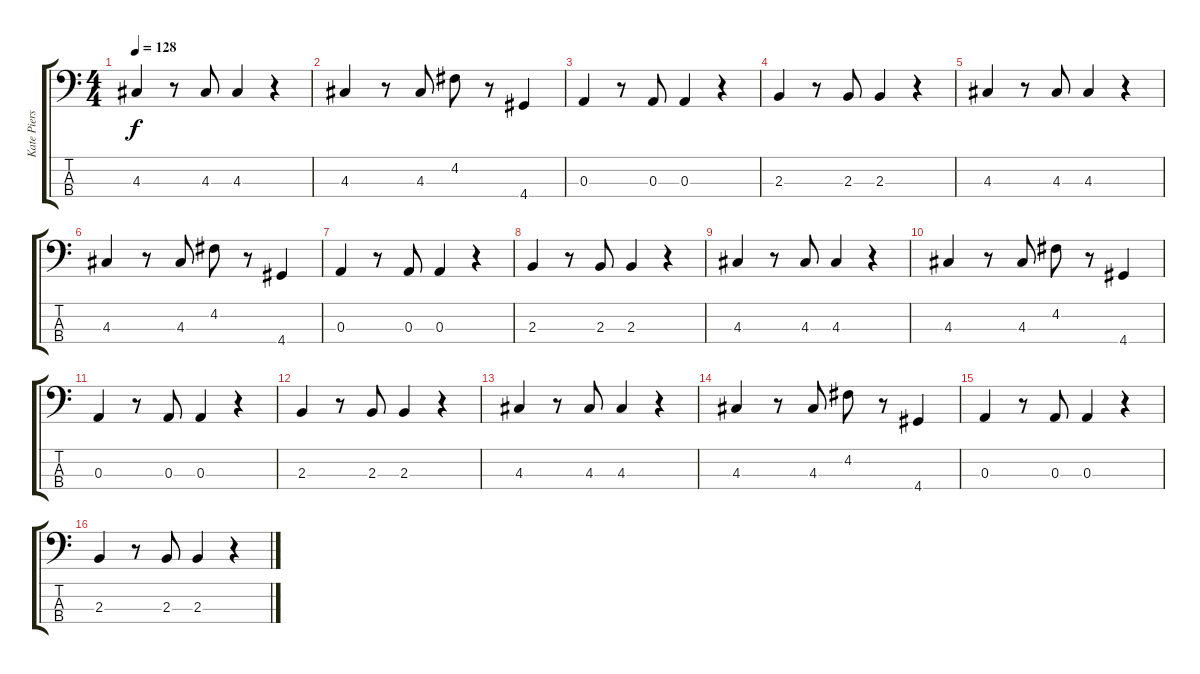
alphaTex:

\track ("Kate Pierson (bass on keys)" "Kate Piers") {instrument acousticbass}
\staff {score tabs}
\tuning (G2 D2 A1 E1) {hide}
\ts (4 4)
\tempo 128
\clef f4
\ks c
4.3.4{dy f instrument acousticbass} r.8 4.3.8 4.3.4 r.4 |
4.3.4 r.8 4.3.8 4.2.8 r.8 4.4.4 |
0.3.4 r.8 0.3.8 0.3.4 r.4 |
2.3.4 r.8 2.3.8 2.3.4 r.4 |
4.3.4 r.8 4.3.8 4.3.4 r.4 |
4.3.4 r.8 4.3.8 4.2.8 r.8 4.4.4 |
0.3.4 r.8 0.3.8 0.3.4 r.4 |
2.3.4 r.8 2.3.8 2.3.4 r.4 |
4.3.4 r.8 4.3.8 4.3.4 r.4 |
4.3.4 r.8 4.3.8 4.2.8 r.8 4.4.4 |
0.3.4 r.8 0.3.8 0.3.4 r.4 |
2.3.4 r.8 2.3.8 2.3.4 r.4 |
4.3.4 r.8 4.3.8 4.3.4 r.4 |
4.3.4 r.8 4.3.8 4.2.8 r.8 4.4.4 |
0.3.4 r.8 0.3.8 0.3.4 r.4 |
2.3.4 r.8 2.3.8 2.3.4 r.4
